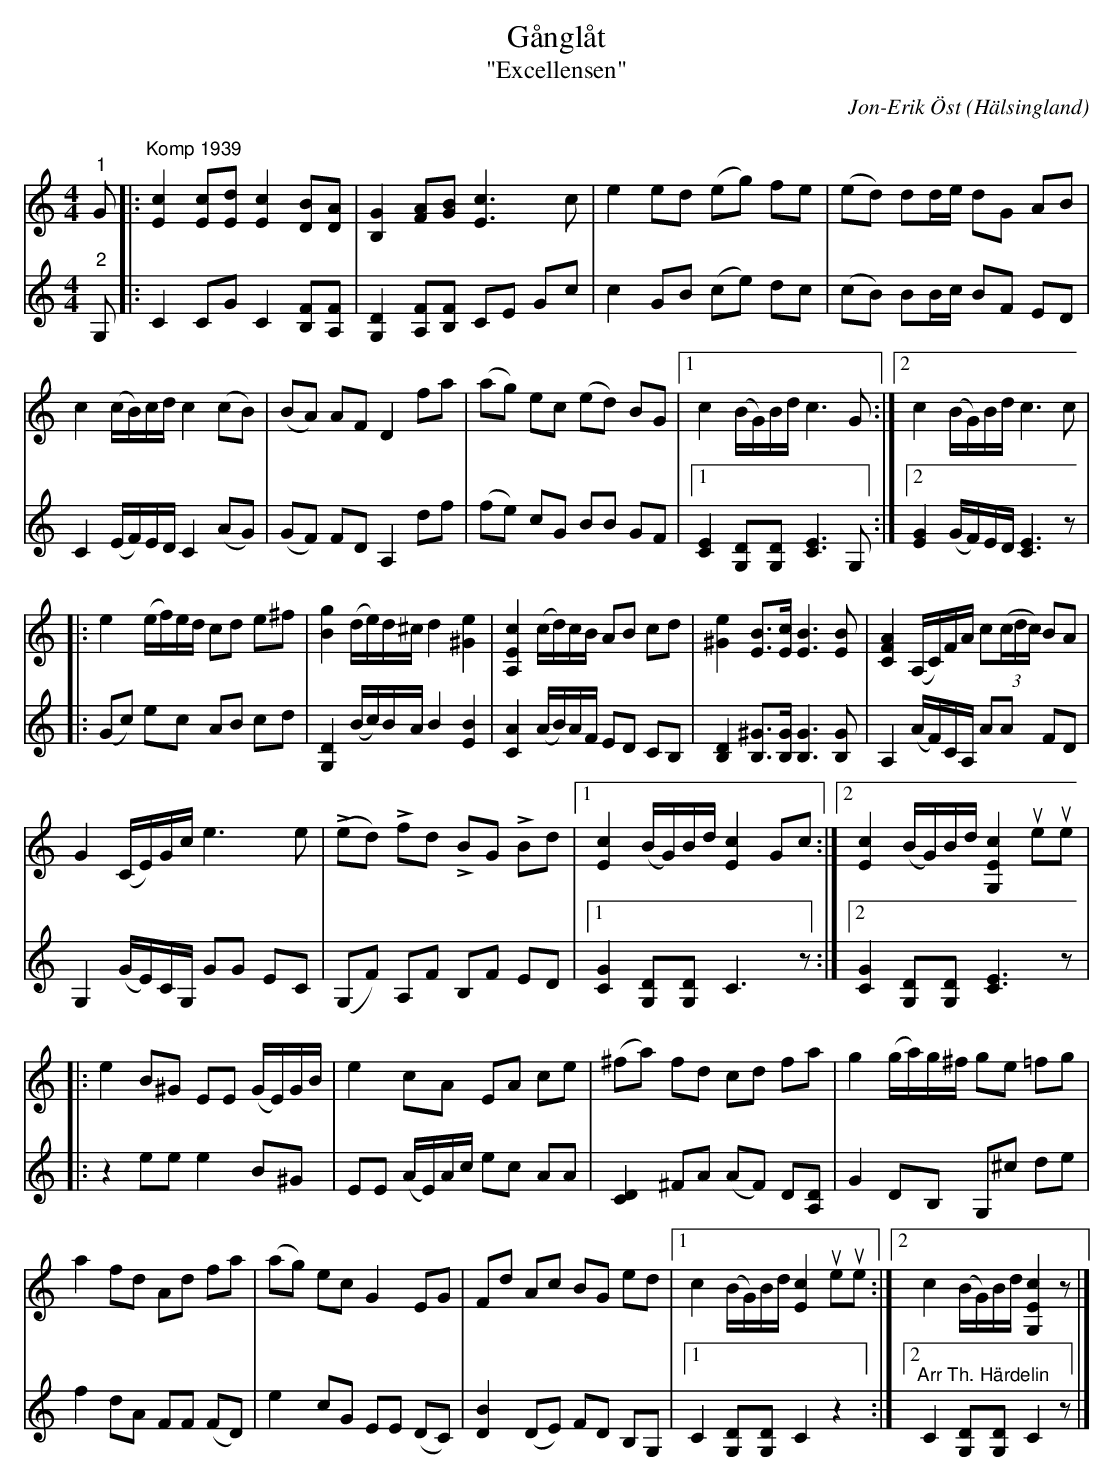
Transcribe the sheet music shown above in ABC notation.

X:1
T:Gånglåt
T:"Excellensen"
O:Hälsingland
C:Jon-Erik Öst
Q:60
L:1/8
M:4/4
K:C
V:1
"^1" G |: "^Komp 1939" [c2E2] [cE][dE] [c2E2] [BD][AD] | [G2B,2] [FA][BG] [c3E3]c | e2 ed (eg) fe | (ed) dd/e/ dG AB |
c2 (c/B/)c/d/ c2 (cB) | (BA) AF D2 fa | (ag) ec (ed) BG |1 c2 (B/G/)B/d/ c3G :|2 c2 (B/G/)B/d/ c3c |
|: e2 (e/f/)e/d/ cd e^f | [g2B2] (d/e/)d/^c/ d2 [e2^G2] | [A,2E2c2] (c/d/)c/B/ AB cd | [e2^G2] [BE]>[cE] [B3E3][BE] | [C2F2A2] (A,/C/)F/A/ c((3c/d/c/) BA |
G2 (C/E/)G/c/ e3 e | (Led) Lfd LBG LBd |1 [c2E2] (B/G/)B/d/ [c2E2] Gc :|2 [c2E2] (B/G/)B/d/ [c2E2G,2] ueue |
|: e2 B^G EE (G/E/)G/B/ | e2 cA EA ce | (^fa) fd cd fa | g2 (g/a/)g/^f/ ge =fg |
a2 fd Ad fa | (ag) ec G2 EG | Fd Ac BG ed |1 c2 (B/G/)B/d/ [c2E2] ueue :|2 c2 (B/G/)B/d/ [c2E2G,2] z |]
V:2
"^2" G, |: C2 CG C2 [B,F][A,F] | [G,2D2] [A,F][B,F] CE Gc | c2 GB (ce) dc | (cB) BB/c/ BF ED |
C2 (E/F/)E/D/ C2 (AG) | (GF) FD A,2 df | (fe) cG BB GF |1 [C2E2] [G,D][G,D] [C3E3] G, :|2 [G2E2] (G/F/)E/D/ [C3E3] z |
|: (Gc) ec AB cd | [D2G,2] (B/c/)B/A/ B2 [B2E2] | [C2A2] (A/B/)A/F/ ED CB, | [B,2D2] [B,^G]>[B,G] [B,3G3][B,G] | A,2 (A/F/)C/A,/ AA FD |
G,2 (G/E/)C/G,/ GG EC | (G,F) A,F B,F ED |1 [C2G2] [G,D][G,D] C3 z :|2 [C2G2] [G,D][G,D] [E3C3] z |
|: z2 ee e2 B^G | EE (A/E/)A/c/ ec AA | [C2D2] ^FA (AF) D[DA,] | G2 DB, G,^c de |
f2 dA FF (FD) | e2 cG EE (DC) | [D2B2] (DE) FD B,G, |1 C2 [G,D][G,D] C2 z2 :|2 "^Arr Th. Härdelin" C2 [G,D][G,D] C2 z |]
